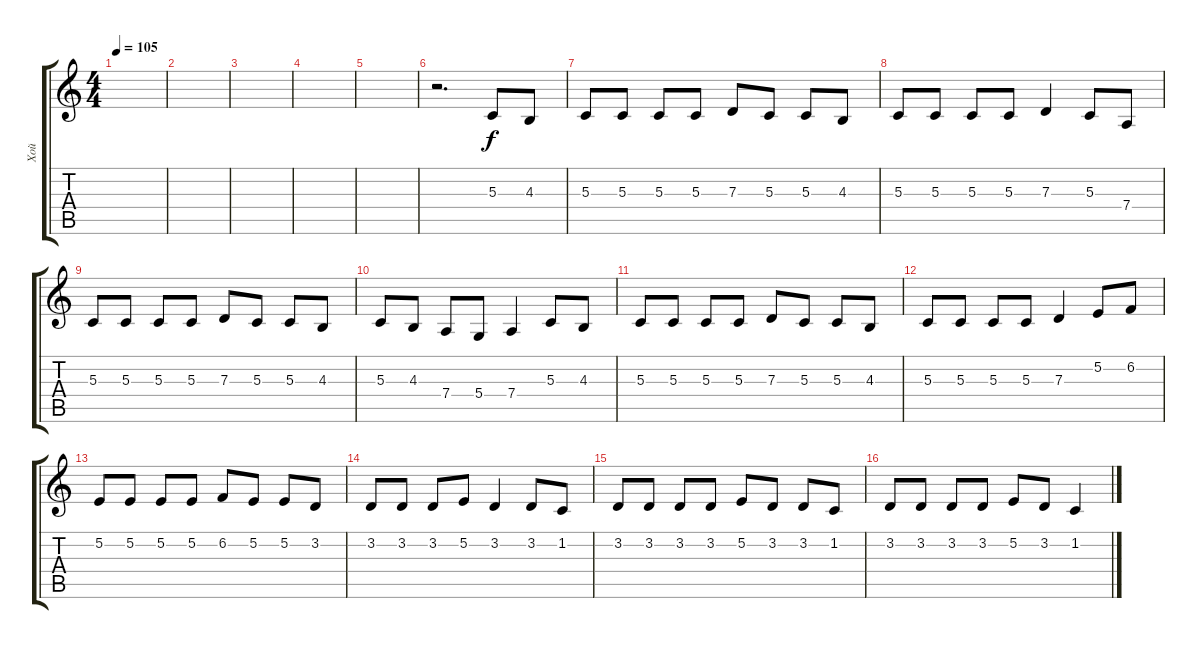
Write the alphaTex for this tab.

\track ("Хой" "Хой") {instrument pad4choir}
\staff {score tabs}
\tuning (E4 B3 G3 D3 A2 E2) {hide}
\ts (4 4)
\tempo 105
\clef g2
\ks c
|
|
|
|
|
r.2{d} 5.3.8 4.3.8 |
5.3.8 5.3.8 5.3.8 5.3.8 7.3.8 5.3.8 5.3.8 4.3.8 |
5.3.8 5.3.8 5.3.8 5.3.8 7.3.4 5.3.8 7.4.8 |
5.3.8 5.3.8 5.3.8 5.3.8 7.3.8 5.3.8 5.3.8 4.3.8 |
5.3.8 4.3.8 7.4.8 5.4.8 7.4.4 5.3.8 4.3.8 |
5.3.8 5.3.8 5.3.8 5.3.8 7.3.8 5.3.8 5.3.8 4.3.8 |
5.3.8 5.3.8 5.3.8 5.3.8 7.3.4 5.2.8 6.2.8 |
5.2.8 5.2.8 5.2.8 5.2.8 6.2.8 5.2.8 5.2.8 3.2.8 |
3.2.8 3.2.8 3.2.8 5.2.8 3.2.4 3.2.8 1.2.8 |
3.2.8 3.2.8 3.2.8 3.2.8 5.2.8 3.2.8 3.2.8 1.2.8 |
3.2.8 3.2.8 3.2.8 3.2.8 5.2.8 3.2.8 1.2.4
